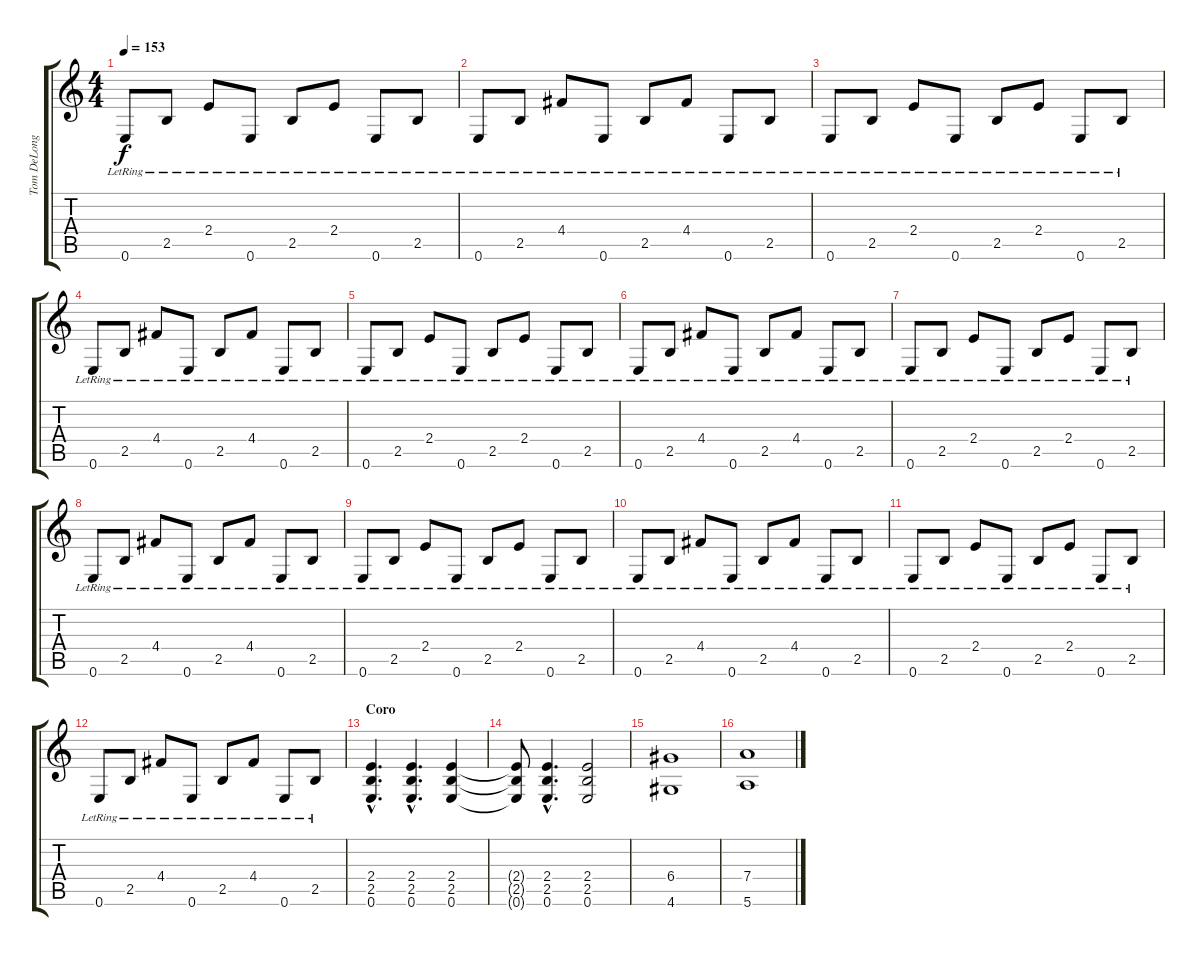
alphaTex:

\track ("Tom DeLonge" "Tom DeLong") {instrument distortionguitar}
\staff {score tabs}
\tuning (E4 B3 G3 D3 A2 E2) {hide}
\ts (4 4)
\tempo 153
\clef g2
\ks c
0.6{lr}.8{dy f} 2.5{lr}.8 2.4{lr}.8 0.6{lr}.8 2.5{lr}.8 2.4{lr}.8 0.6{lr}.8 2.5{lr}.8 |
0.6{lr}.8 2.5{lr}.8 4.4{lr}.8 0.6{lr}.8 2.5{lr}.8 4.4{lr}.8 0.6{lr}.8 2.5{lr}.8 |
0.6{lr}.8 2.5{lr}.8 2.4{lr}.8 0.6{lr}.8 2.5{lr}.8 2.4{lr}.8 0.6{lr}.8 2.5{lr}.8 |
0.6{lr}.8 2.5{lr}.8 4.4{lr}.8 0.6{lr}.8 2.5{lr}.8 4.4{lr}.8 0.6{lr}.8 2.5{lr}.8 |
0.6{lr}.8 2.5{lr}.8 2.4{lr}.8 0.6{lr}.8 2.5{lr}.8 2.4{lr}.8 0.6{lr}.8 2.5{lr}.8 |
0.6{lr}.8 2.5{lr}.8 4.4{lr}.8 0.6{lr}.8 2.5{lr}.8 4.4{lr}.8 0.6{lr}.8 2.5{lr}.8 |
0.6{lr}.8 2.5{lr}.8 2.4{lr}.8 0.6{lr}.8 2.5{lr}.8 2.4{lr}.8 0.6{lr}.8 2.5{lr}.8 |
0.6{lr}.8 2.5{lr}.8 4.4{lr}.8 0.6{lr}.8 2.5{lr}.8 4.4{lr}.8 0.6{lr}.8 2.5{lr}.8 |
0.6{lr}.8 2.5{lr}.8 2.4{lr}.8 0.6{lr}.8 2.5{lr}.8 2.4{lr}.8 0.6{lr}.8 2.5{lr}.8 |
0.6{lr}.8 2.5{lr}.8 4.4{lr}.8 0.6{lr}.8 2.5{lr}.8 4.4{lr}.8 0.6{lr}.8 2.5{lr}.8 |
0.6{lr}.8 2.5{lr}.8 2.4{lr}.8 0.6{lr}.8 2.5{lr}.8 2.4{lr}.8 0.6{lr}.8 2.5{lr}.8 |
0.6{lr}.8 2.5{lr}.8 4.4{lr}.8 0.6{lr}.8 2.5{lr}.8 4.4{lr}.8 0.6{lr}.8 2.5{lr}.8 |
\section ("" "Coro")
(2.4{hac} 2.5{hac} 0.6{hac}).4{d volume 14 instrument distortionguitar} (2.4{hac} 2.5{hac} 0.6{hac}).4{d} (2.4 2.5 0.6).4 |
(2.4{t} 2.5{t} 0.6{t}).8 (2.4{hac} 2.5{hac} 0.6{hac}).4{d} (2.4 2.5 0.6).2 |
(6.4 4.6).1{volume 10} |
(7.4 5.6).1
